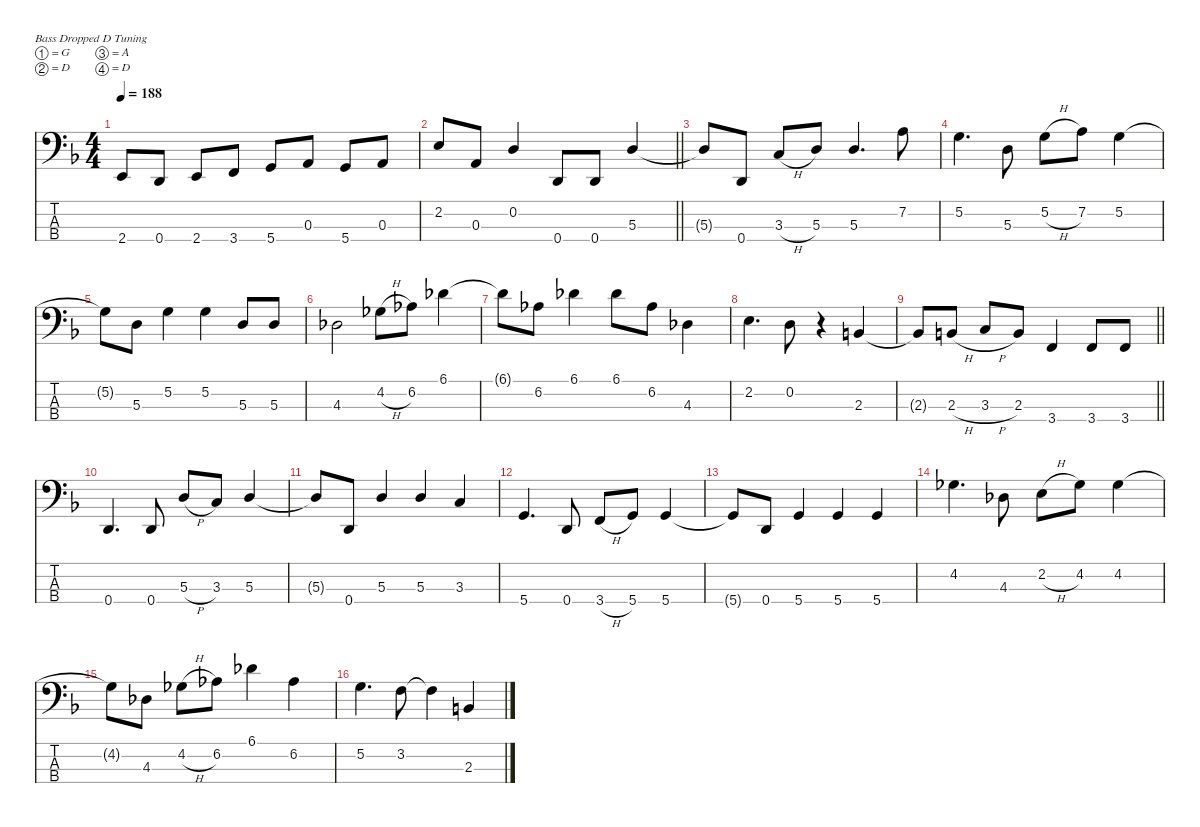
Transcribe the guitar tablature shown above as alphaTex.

\defaultSystemsLayout 4
\hideDynamics
\bracketExtendMode nobrackets
\singleTrackTrackNamePolicy hidden
\multiTrackTrackNamePolicy hidden
\firstSystemTrackNameMode fullname
\firstSystemTrackNameOrientation horizontal
\otherSystemsTrackNameOrientation horizontal
\track ("Martin Mendez" "el.bs.") {defaultSystemsLayout 4 instrument electricbassfinger}
\staff {score tabs}
\tuning (G2 D2 A1 D1)
\ts (4 4)
\tempo 188
\clef f4
\ks dminor
2.4{t acc forcenatural}.8{dy f beam Up} 0.4{acc forcenatural}.8{beam Up} 2.4{acc forcenatural}.8{beam Up} 3.4{acc forcenatural}.8{beam Up} 5.4{acc forcenatural}.8{beam Up} 0.3{acc forcenatural}.8{beam Up} 5.4{acc forcenatural}.8{beam Up} 0.3{acc forcenatural}.8{beam Up} |
\barLineRight lightlight
2.2{acc forcenatural}.8{beam Up} 0.3{acc forcenatural}.8{beam Up} 0.2{acc forcenatural}.4{beam Up} 0.4{acc forcenatural}.8{beam Up} 0.4{acc forcenatural}.8{beam Up} 5.3{acc forcenatural}.4{beam Up} |
5.3{t acc forcenatural}.8{beam Up} 0.4{acc forcenatural}.8{beam Up} 3.3{h acc forcenatural}.8{beam Up} 5.3{acc forcenatural}.8{beam Up} 5.3{acc forcenatural}.4{d beam Up} 7.2{acc forcenatural}.8{beam Down} |
5.2{acc forcenatural}.4{d beam Down} 5.3{acc forcenatural}.8{beam Down} 5.2{h acc forcenatural}.8{beam Down} 7.2{acc forcenatural}.8{beam Down} 5.2{acc forcenatural}.4{beam Down} |
5.2{t acc forcenatural}.8{beam Down} 5.3{acc forcenatural}.8{beam Down} 5.2{acc forcenatural}.4{beam Down} 5.2{acc forcenatural}.4{beam Down} 5.3{acc forcenatural}.8{beam Up} 5.3{acc forcenatural}.8{beam Up} |
4.3{acc b}.2{beam Down} 4.2{h acc b}.8{beam Down} 6.2{acc b}.8{beam Down} 6.1{acc b}.4{beam Down} |
6.1{t acc b}.8{beam Down} 6.2{acc b}.8{beam Down} 6.1{acc b}.4{beam Down} 6.1{acc b}.8{beam Down} 6.2{acc b}.8{beam Down} 4.3{acc b}.4{beam Down} |
2.2{acc forcenatural}.4{d beam Down} 0.2{acc forcenatural}.8{beam Down} r.4{beam Down} 2.3{acc forcenatural}.4{beam Up} |
\barLineRight lightlight
2.3{t acc forcenatural}.8{beam Up} 2.3{h acc forcenatural}.8{beam Up} 3.3{h acc forcenatural}.8{beam Up} 2.3{acc forcenatural}.8{beam Up} 3.4{acc forcenatural}.4{beam Up} 3.4{acc forcenatural}.8{beam Up} 3.4{acc forcenatural}.8{beam Up} |
0.4{acc forcenatural}.4{d beam Up} 0.4{acc forcenatural}.8{beam Up} 5.3{h acc forcenatural}.8{beam Up} 3.3{acc forcenatural}.8{beam Up} 5.3{acc forcenatural}.4{beam Up} |
5.3{t acc forcenatural}.8{beam Up} 0.4{acc forcenatural}.8{beam Up} 5.3{acc forcenatural}.4{beam Up} 5.3{acc forcenatural}.4{beam Up} 3.3{acc forcenatural}.4{beam Up} |
5.4{acc forcenatural}.4{d beam Up} 0.4{acc forcenatural}.8{beam Up} 3.4{h acc forcenatural}.8{beam Up} 5.4{acc forcenatural}.8{beam Up} 5.4{acc forcenatural}.4{beam Up} |
5.4{t acc forcenatural}.8{beam Up} 0.4{acc forcenatural}.8{beam Up} 5.4{acc forcenatural}.4{beam Up} 5.4{acc forcenatural}.4{beam Up} 5.4{acc forcenatural}.4{beam Up} |
4.2{acc b}.4{d beam Down} 4.3{acc b}.8{beam Down} 2.2{h acc forcenatural}.8{beam Down} 4.2{acc b}.8{beam Down} 4.2{acc b}.4{beam Down} |
4.2{t acc b}.8{beam Down} 4.3{acc b}.8{beam Down} 4.2{h acc b}.8{beam Down} 6.2{acc b}.8{beam Down} 6.1{acc b}.4{beam Down} 6.2{acc b}.4{beam Down} |
5.2{acc forcenatural}.4{d beam Down} 3.2{acc forcenatural}.8{beam Down} 3.2{t acc forcenatural}.4{beam Down} 2.3{acc forcenatural}.4{beam Up}
